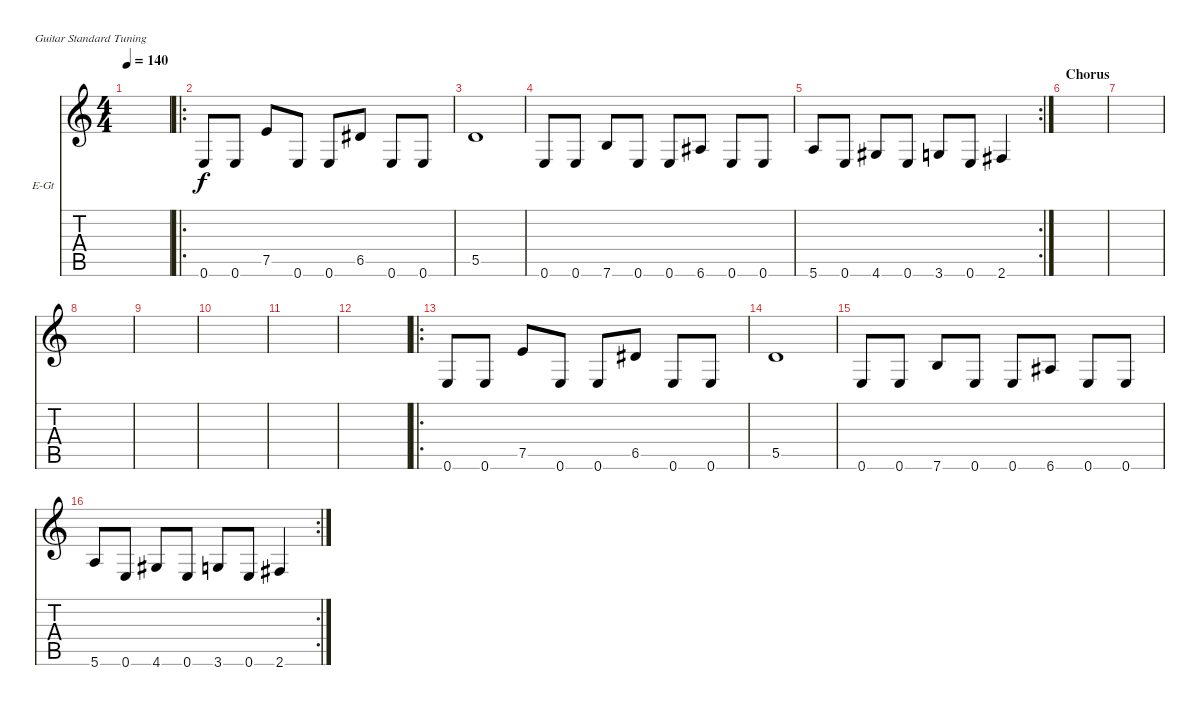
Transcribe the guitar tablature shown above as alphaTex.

\defaultSystemsLayout 4
\bracketExtendMode nobrackets
\firstSystemTrackNameOrientation horizontal
\otherSystemsTrackNameOrientation horizontal
\track ("Vova" "E-Gt") {instrument distortionguitar}
\staff {score tabs}
\tuning (E4 B3 G3 D3 A2 E2)
\ts (4 4)
\tempo 140
\clef g2
\ks c
|
\ro
0.6.8 0.6.8 7.5.8 0.6.8 0.6.8 6.5.8 0.6.8 0.6.8 |
5.5.1 |
0.6.8 0.6.8 7.6.8 0.6.8 0.6.8 6.6.8 0.6.8 0.6.8 |
\rc 2
5.6.8 0.6.8 4.6.8 0.6.8 3.6.8 0.6.8 2.6.4 |
\section ("" "Chorus")
|
|
|
|
|
|
|
\ro
0.6.8 0.6.8 7.5.8 0.6.8 0.6.8 6.5.8 0.6.8 0.6.8 |
5.5.1 |
0.6.8 0.6.8 7.6.8 0.6.8 0.6.8 6.6.8 0.6.8 0.6.8 |
\rc 2
5.6.8 0.6.8 4.6.8 0.6.8 3.6.8 0.6.8 2.6.4
